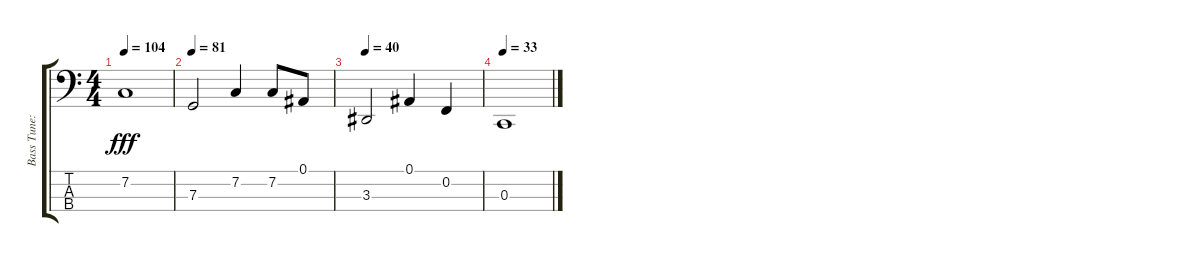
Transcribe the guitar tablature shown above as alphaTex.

\track ("Bass Tune: G C F A#" "Bass Tune:") {instrument electricbassfinger}
\staff {score tabs}
\tuning (Bb1 F1 C1 G0) {hide}
\ts (4 4)
\tempo 104
\clef f4
\ks c
7.2.1{dy fff} |
\tempo 81
7.3.2 7.2.4 7.2.8 0.1.8 |
\tempo 40
3.3.2 0.1.4 0.2.4 |
\tempo 33
0.3.1
